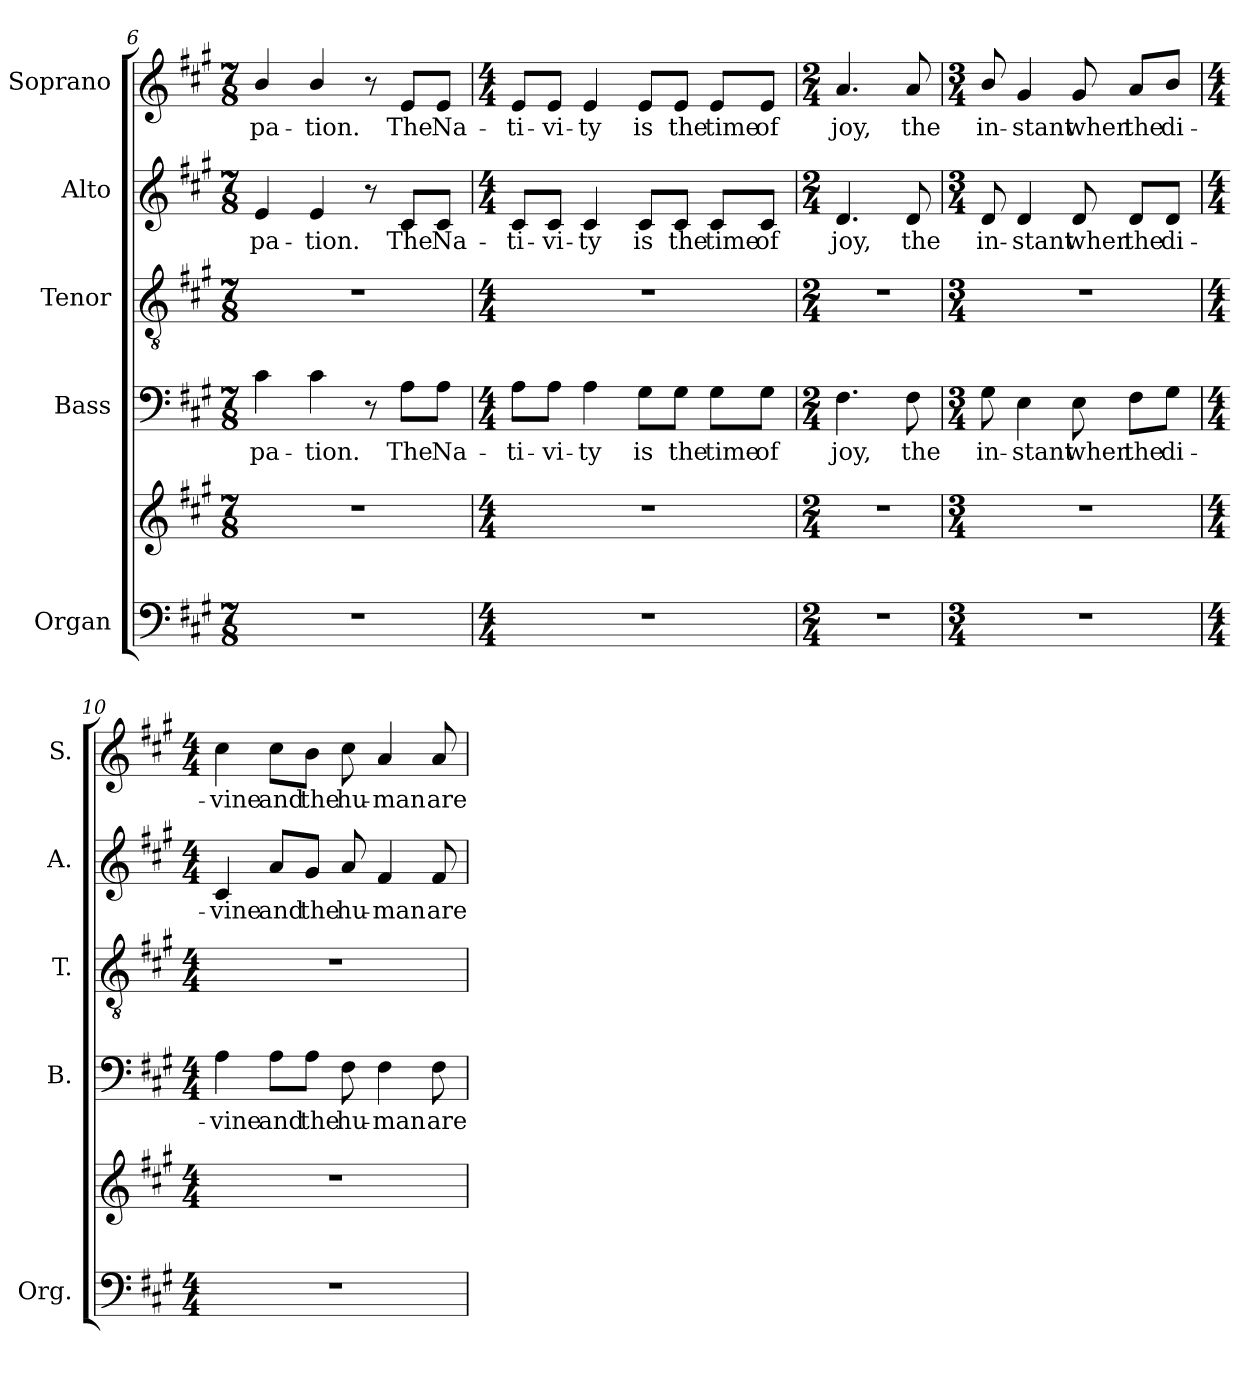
**kern	**kern	**kern	**text	**kern	**kern	**text	**kern	**text
*part5	*part5	*part4	*part4	*part3	*part2	*part2	*part1	*part1
*staff6	*staff5	*staff4	*staff4	*staff3	*staff2	*staff2	*staff1	*staff1
*I"Organ	*	*I"Bass	*	*I"Tenor	*I"Alto	*	*I"Soprano	*
*I'Org.	*	*I'B.	*	*I'T.	*I'A.	*	*I'S.	*
*clefF4	*clefG2	*clefF4	*	*clefGv2	*clefG2	*	*clefG2	*
*	*	*	*	*ITrd7c12	*	*	*	*
*k[f#c#g#]	*k[f#c#g#]	*k[f#c#g#]	*	*k[f#c#g#]	*k[f#c#g#]	*	*k[f#c#g#]	*
*A:	*A:	*A:	*	*A:	*A:	*	*A:	*
*M7/8	*M7/8	*M7/8	*	*M7/8	*M7/8	*	*M7/8	*
=6	=6	=6	=6	=6	=6	=6	=6	=6
!LO:N:vis=1	!LO:N:vis=1	!	!	!	!	!	!	!
!	!	!	!LO:LY:b:color=#000000	!LO:N:vis=1	!	!	!	!
!	!	!	!	!	!	!LO:LY:b:color=#000000	!	!
!	!	!	!	!	!	!	!	!LO:LY:b:color=#000000
2..r	2..r	4c#i\	-pa-	2..r	4ei/	-pa-	4bi/	-pa-
!	!	!	!LO:LY:b:color=#000000	!	!	!	!	!
!	!	!	!	!	!	!LO:LY:b:color=#000000	!	!
!	!	!	!	!	!	!	!	!LO:LY:b:color=#000000
.	.	4c#i\	-tion.	.	4ei/	-tion.	4bi/	-tion.
.	.	8r	.	.	8r	.	8r	.
!	!	!	!LO:LY:b:color=#000000	!	!	!	!	!
!	!	!	!	!	!	!LO:LY:b:color=#000000	!	!
!	!	!	!	!	!	!	!	!LO:LY:b:color=#000000
.	.	8Ai\L	The	.	8c#i/L	The	8ei/L	The
!	!	!	!LO:LY:b:color=#000000	!	!	!	!	!
!	!	!	!	!	!	!LO:LY:b:color=#000000	!	!
!	!	!	!	!	!	!	!	!LO:LY:b:color=#000000
.	.	8Ai\J	Na-	.	8c#i/J	Na-	8ei/J	Na-
=7	=7	=7	=7	=7	=7	=7	=7	=7
*M4/4	*M4/4	*M4/4	*	*M4/4	*M4/4	*	*M4/4	*
!	!	!	!LO:LY:b:color=#000000	!	!	!	!	!
!	!	!	!	!	!	!LO:LY:b:color=#000000	!	!
!	!	!	!	!	!	!	!	!LO:LY:b:color=#000000
1r	1r	8Ai\L	-ti-	1r	8c#i/L	-ti-	8ei/L	-ti-
!	!	!	!LO:LY:b:color=#000000	!	!	!	!	!
!	!	!	!	!	!	!LO:LY:b:color=#000000	!	!
!	!	!	!	!	!	!	!	!LO:LY:b:color=#000000
.	.	8Ai\J	-vi-	.	8c#i/J	-vi-	8ei/J	-vi-
!	!	!	!LO:LY:b:color=#000000	!	!	!	!	!
!	!	!	!	!	!	!LO:LY:b:color=#000000	!	!
!	!	!	!	!	!	!	!	!LO:LY:b:color=#000000
.	.	4Ai\	-ty	.	4c#i/	-ty	4ei/	-ty
!	!	!	!LO:LY:b:color=#000000	!	!	!	!	!
!	!	!	!	!	!	!LO:LY:b:color=#000000	!	!
!	!	!	!	!	!	!	!	!LO:LY:b:color=#000000
.	.	8G#i\L	is	.	8c#i/L	is	8ei/L	is
!	!	!	!LO:LY:b:color=#000000	!	!	!	!	!
!	!	!	!	!	!	!LO:LY:b:color=#000000	!	!
!	!	!	!	!	!	!	!	!LO:LY:b:color=#000000
.	.	8G#i\J	the	.	8c#i/J	the	8ei/J	the
!	!	!	!LO:LY:b:color=#000000	!	!	!	!	!
!	!	!	!	!	!	!LO:LY:b:color=#000000	!	!
!	!	!	!	!	!	!	!	!LO:LY:b:color=#000000
.	.	8G#i\L	time	.	8c#i/L	time	8ei/L	time
!	!	!	!LO:LY:b:color=#000000	!	!	!	!	!
!	!	!	!	!	!	!LO:LY:b:color=#000000	!	!
!	!	!	!	!	!	!	!	!LO:LY:b:color=#000000
.	.	8G#i\J	of	.	8c#i/J	of	8ei/J	of
=8	=8	=8	=8	=8	=8	=8	=8	=8
*M2/4	*M2/4	*M2/4	*	*M2/4	*M2/4	*	*M2/4	*
!LO:N:vis=1	!LO:N:vis=1	!	!	!	!	!	!	!
!	!	!	!LO:LY:b:color=#000000	!LO:N:vis=1	!	!	!	!
!	!	!	!	!	!	!LO:LY:b:color=#000000	!	!
!	!	!	!	!	!	!	!	!LO:LY:b:color=#000000
2r	2r	4.F#i\	joy,	2r	4.di/	joy,	4.ai/	joy,
!	!	!	!LO:LY:b:color=#000000	!	!	!	!	!
!	!	!	!	!	!	!LO:LY:b:color=#000000	!	!
!	!	!	!	!	!	!	!	!LO:LY:b:color=#000000
.	.	8F#i\	the	.	8di/	the	8ai/	the
!!LO:LB:g=z
=9	=9	=9	=9	=9	=9	=9	=9	=9
*M3/4	*M3/4	*M3/4	*	*M3/4	*M3/4	*	*M3/4	*
!LO:N:vis=1	!LO:N:vis=1	!	!	!	!	!	!	!
!	!	!	!LO:LY:b:color=#000000	!LO:N:vis=1	!	!	!	!
!	!	!	!	!	!	!LO:LY:b:color=#000000	!	!
!	!	!	!	!	!	!	!	!LO:LY:b:color=#000000
2.r	2.r	8G#i\	in-	2.r	8di/	in-	8bi/	in-
!	!	!	!LO:LY:b:color=#000000	!	!	!	!	!
!	!	!	!	!	!	!LO:LY:b:color=#000000	!	!
!	!	!	!	!	!	!	!	!LO:LY:b:color=#000000
.	.	4Ei\	-stant	.	4di/	-stant	4g#i/	-stant
!	!	!	!LO:LY:b:color=#000000	!	!	!	!	!
!	!	!	!	!	!	!LO:LY:b:color=#000000	!	!
!	!	!	!	!	!	!	!	!LO:LY:b:color=#000000
.	.	8Ei\	when	.	8di/	when	8g#i/	when
!	!	!	!LO:LY:b:color=#000000	!	!	!	!	!
!	!	!	!	!	!	!LO:LY:b:color=#000000	!	!
!	!	!	!	!	!	!	!	!LO:LY:b:color=#000000
.	.	8F#i\L	the	.	8di/L	the	8ai/L	the
!	!	!	!LO:LY:b:color=#000000	!	!	!	!	!
!	!	!	!	!	!	!LO:LY:b:color=#000000	!	!
!	!	!	!	!	!	!	!	!LO:LY:b:color=#000000
.	.	8G#i\J	di-	.	8di/J	di-	8bi/J	di-
=10	=10	=10	=10	=10	=10	=10	=10	=10
*M4/4	*M4/4	*M4/4	*	*M4/4	*M4/4	*	*M4/4	*
!	!	!	!LO:LY:b:color=#000000	!	!	!	!	!
!	!	!	!	!	!	!LO:LY:b:color=#000000	!	!
!	!	!	!	!	!	!	!	!LO:LY:b:color=#000000
1r	1r	4Ai\	-vine	1r	4c#i/	-vine	4cc#i\	-vine
!	!	!	!LO:LY:b:color=#000000	!	!	!	!	!
!	!	!	!	!	!	!LO:LY:b:color=#000000	!	!
!	!	!	!	!	!	!	!	!LO:LY:b:color=#000000
.	.	8Ai\L	and	.	8ai/L	and	8cc#i\L	and
!	!	!	!LO:LY:b:color=#000000	!	!	!	!	!
!	!	!	!	!	!	!LO:LY:b:color=#000000	!	!
!	!	!	!	!	!	!	!	!LO:LY:b:color=#000000
.	.	8Ai\J	the	.	8g#i/J	the	8bi\J	the
!	!	!	!LO:LY:b:color=#000000	!	!	!	!	!
!	!	!	!	!	!	!LO:LY:b:color=#000000	!	!
!	!	!	!	!	!	!	!	!LO:LY:b:color=#000000
.	.	8F#i\	hu-	.	8ai/	hu-	8cc#i\	hu-
!	!	!	!LO:LY:b:color=#000000	!	!	!	!	!
!	!	!	!	!	!	!LO:LY:b:color=#000000	!	!
!	!	!	!	!	!	!	!	!LO:LY:b:color=#000000
.	.	4F#i\	-man	.	4f#i/	-man	4ai/	-man
!	!	!	!LO:LY:b:color=#000000	!	!	!	!	!
!	!	!	!	!	!	!LO:LY:b:color=#000000	!	!
!	!	!	!	!	!	!	!	!LO:LY:b:color=#000000
.	.	8F#i\	are	.	8f#i/	are	8ai/	are
=	=	=	=	=	=	=	=	=
*-	*-	*-	*-	*-	*-	*-	*-	*-
